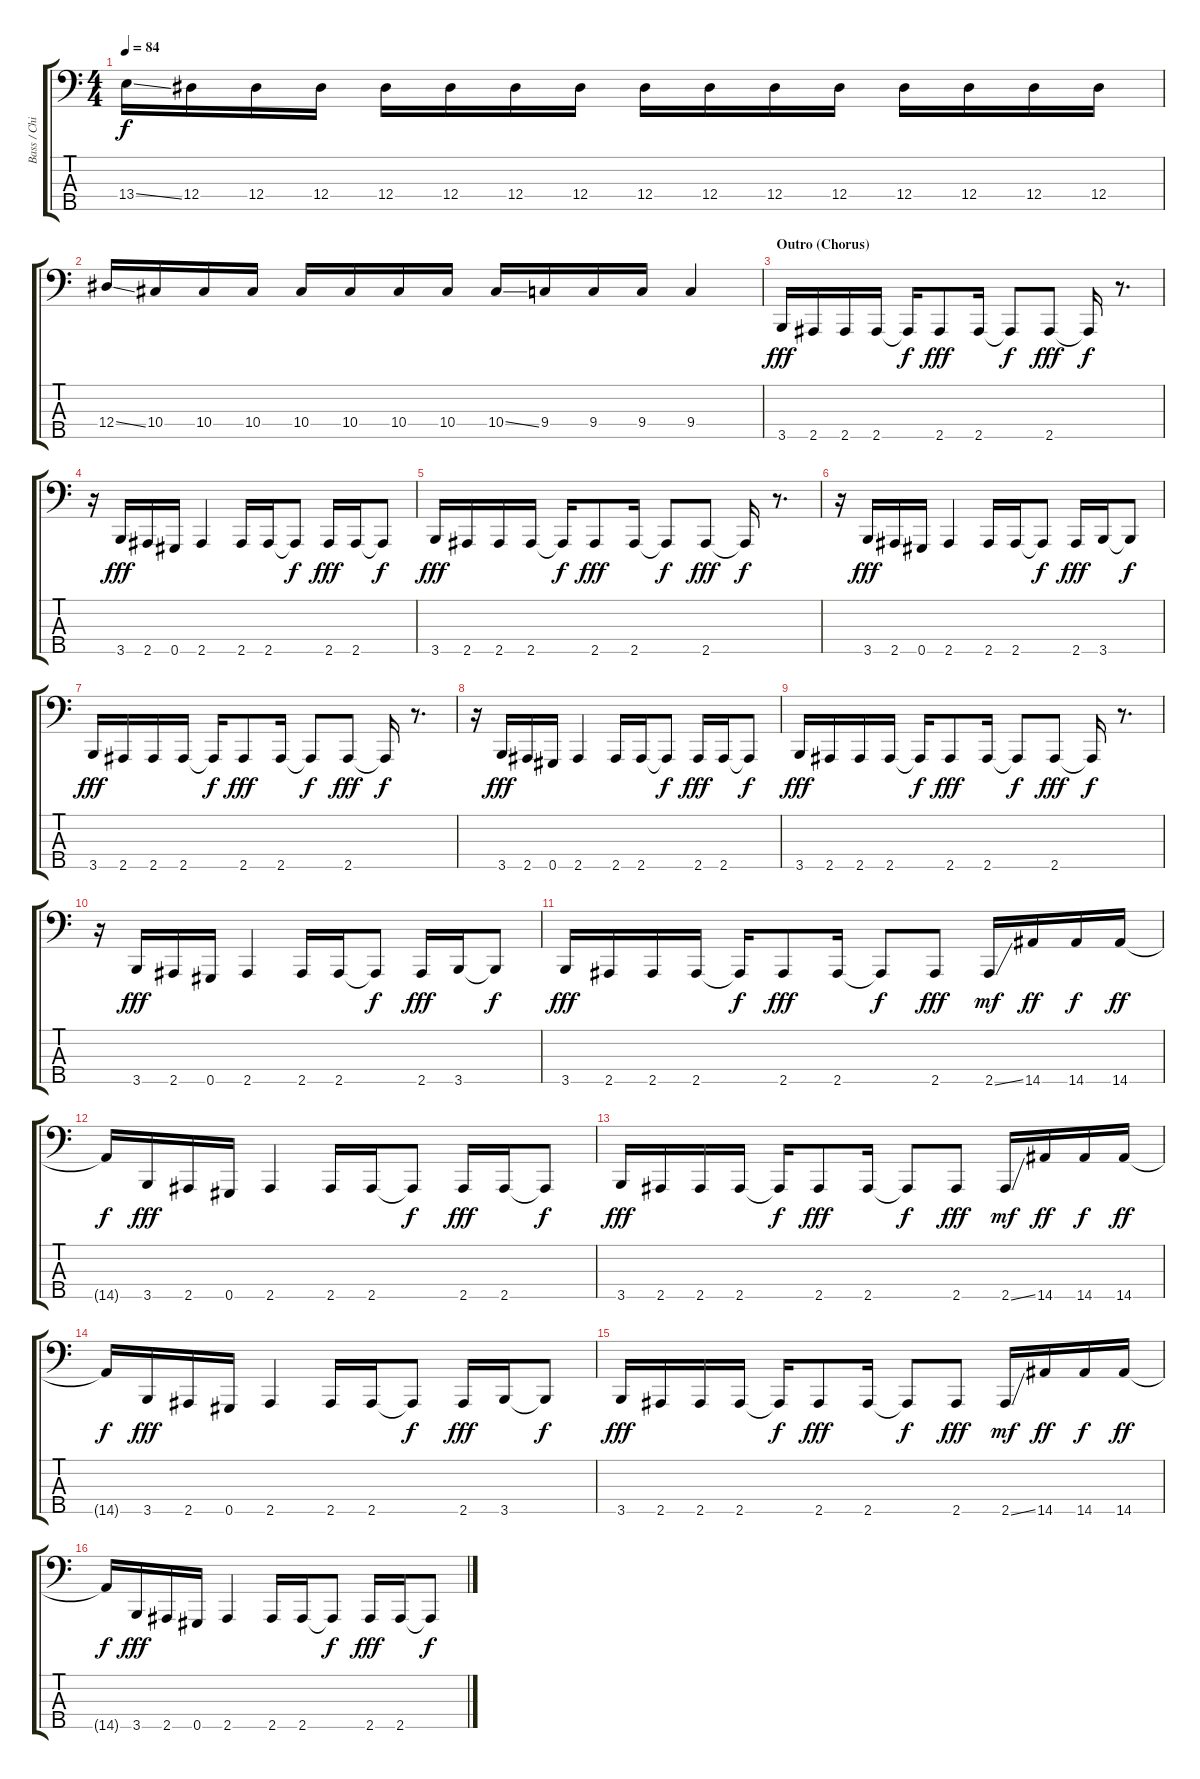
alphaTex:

\track ("Bass / Chi Cheng" "Bass / Chi") {instrument electricbassfinger}
\staff {score tabs}
\tuning (Gb2 Db2 Ab1 Eb1 Ab0) {hide}
\ts (4 4)
\tempo 84
\clef f4
\ks c
13.4{ss}.16{dy f} 12.4.16 12.4.16 12.4.16 12.4.16 12.4.16 12.4.16 12.4.16 12.4.16 12.4.16 12.4.16 12.4.16 12.4.16 12.4.16 12.4.16 12.4.16 |
12.4{ss}.16 10.4.16 10.4.16 10.4.16 10.4.16 10.4.16 10.4.16 10.4.16 10.4{ss}.16 9.4.16 9.4.16 9.4.16 9.4.4 |
\section ("" "Outro (Chorus)")
3.5.16{dy fff} 2.5.16 2.5.16 2.5.16 2.5{t}.16{dy f} 2.5.8{dy fff} 2.5.16 2.5{t}.8{dy f} 2.5.8{dy fff} 2.5{t}.16{dy f} r.8{d} |
r.16 3.5.16{dy fff} 2.5.16 0.5.16 2.5.4 2.5.16 2.5.16 2.5{t}.8{dy f} 2.5.16{dy fff} 2.5.16 2.5{t}.8{dy f} |
3.5.16{dy fff} 2.5.16 2.5.16 2.5.16 2.5{t}.16{dy f} 2.5.8{dy fff} 2.5.16 2.5{t}.8{dy f} 2.5.8{dy fff} 2.5{t}.16{dy f} r.8{d} |
r.16 3.5.16{dy fff} 2.5.16 0.5.16 2.5.4 2.5.16 2.5.16 2.5{t}.8{dy f} 2.5.16{dy fff} 3.5.16 3.5{t}.8{dy f} |
3.5.16{dy fff} 2.5.16 2.5.16 2.5.16 2.5{t}.16{dy f} 2.5.8{dy fff} 2.5.16 2.5{t}.8{dy f} 2.5.8{dy fff} 2.5{t}.16{dy f} r.8{d} |
r.16 3.5.16{dy fff} 2.5.16 0.5.16 2.5.4 2.5.16 2.5.16 2.5{t}.8{dy f} 2.5.16{dy fff} 2.5.16 2.5{t}.8{dy f} |
3.5.16{dy fff} 2.5.16 2.5.16 2.5.16 2.5{t}.16{dy f} 2.5.8{dy fff} 2.5.16 2.5{t}.8{dy f} 2.5.8{dy fff} 2.5{t}.16{dy f} r.8{d} |
r.16 3.5.16{dy fff} 2.5.16 0.5.16 2.5.4 2.5.16 2.5.16 2.5{t}.8{dy f} 2.5.16{dy fff} 3.5.16 3.5{t}.8{dy f} |
3.5.16{dy fff} 2.5.16 2.5.16 2.5.16 2.5{t}.16{dy f} 2.5.8{dy fff} 2.5.16 2.5{t}.8{dy f} 2.5.8{dy fff} 2.5{ss}.16{dy mf} 14.5.16{dy ff} 14.5.16{dy f} 14.5.16{dy ff} |
14.5{t}.16{dy f} 3.5.16{dy fff} 2.5.16 0.5.16 2.5.4 2.5.16 2.5.16 2.5{t}.8{dy f} 2.5.16{dy fff} 2.5.16 2.5{t}.8{dy f} |
3.5.16{dy fff} 2.5.16 2.5.16 2.5.16 2.5{t}.16{dy f} 2.5.8{dy fff} 2.5.16 2.5{t}.8{dy f} 2.5.8{dy fff} 2.5{ss}.16{dy mf} 14.5.16{dy ff} 14.5.16{dy f} 14.5.16{dy ff} |
14.5{t}.16{dy f} 3.5.16{dy fff} 2.5.16 0.5.16 2.5.4 2.5.16 2.5.16 2.5{t}.8{dy f} 2.5.16{dy fff} 3.5.16 3.5{t}.8{dy f} |
3.5.16{dy fff volume 12} 2.5.16 2.5.16 2.5.16 2.5{t}.16{dy f} 2.5.8{dy fff} 2.5.16 2.5{t}.8{dy f} 2.5.8{dy fff} 2.5{ss}.16{dy mf} 14.5.16{dy ff} 14.5.16{dy f} 14.5.16{dy ff} |
14.5{t}.16{dy f} 3.5.16{dy fff} 2.5.16 0.5.16 2.5.4 2.5.16 2.5.16 2.5{t}.8{dy f} 2.5.16{dy fff} 2.5.16 2.5{t}.8{dy f}
